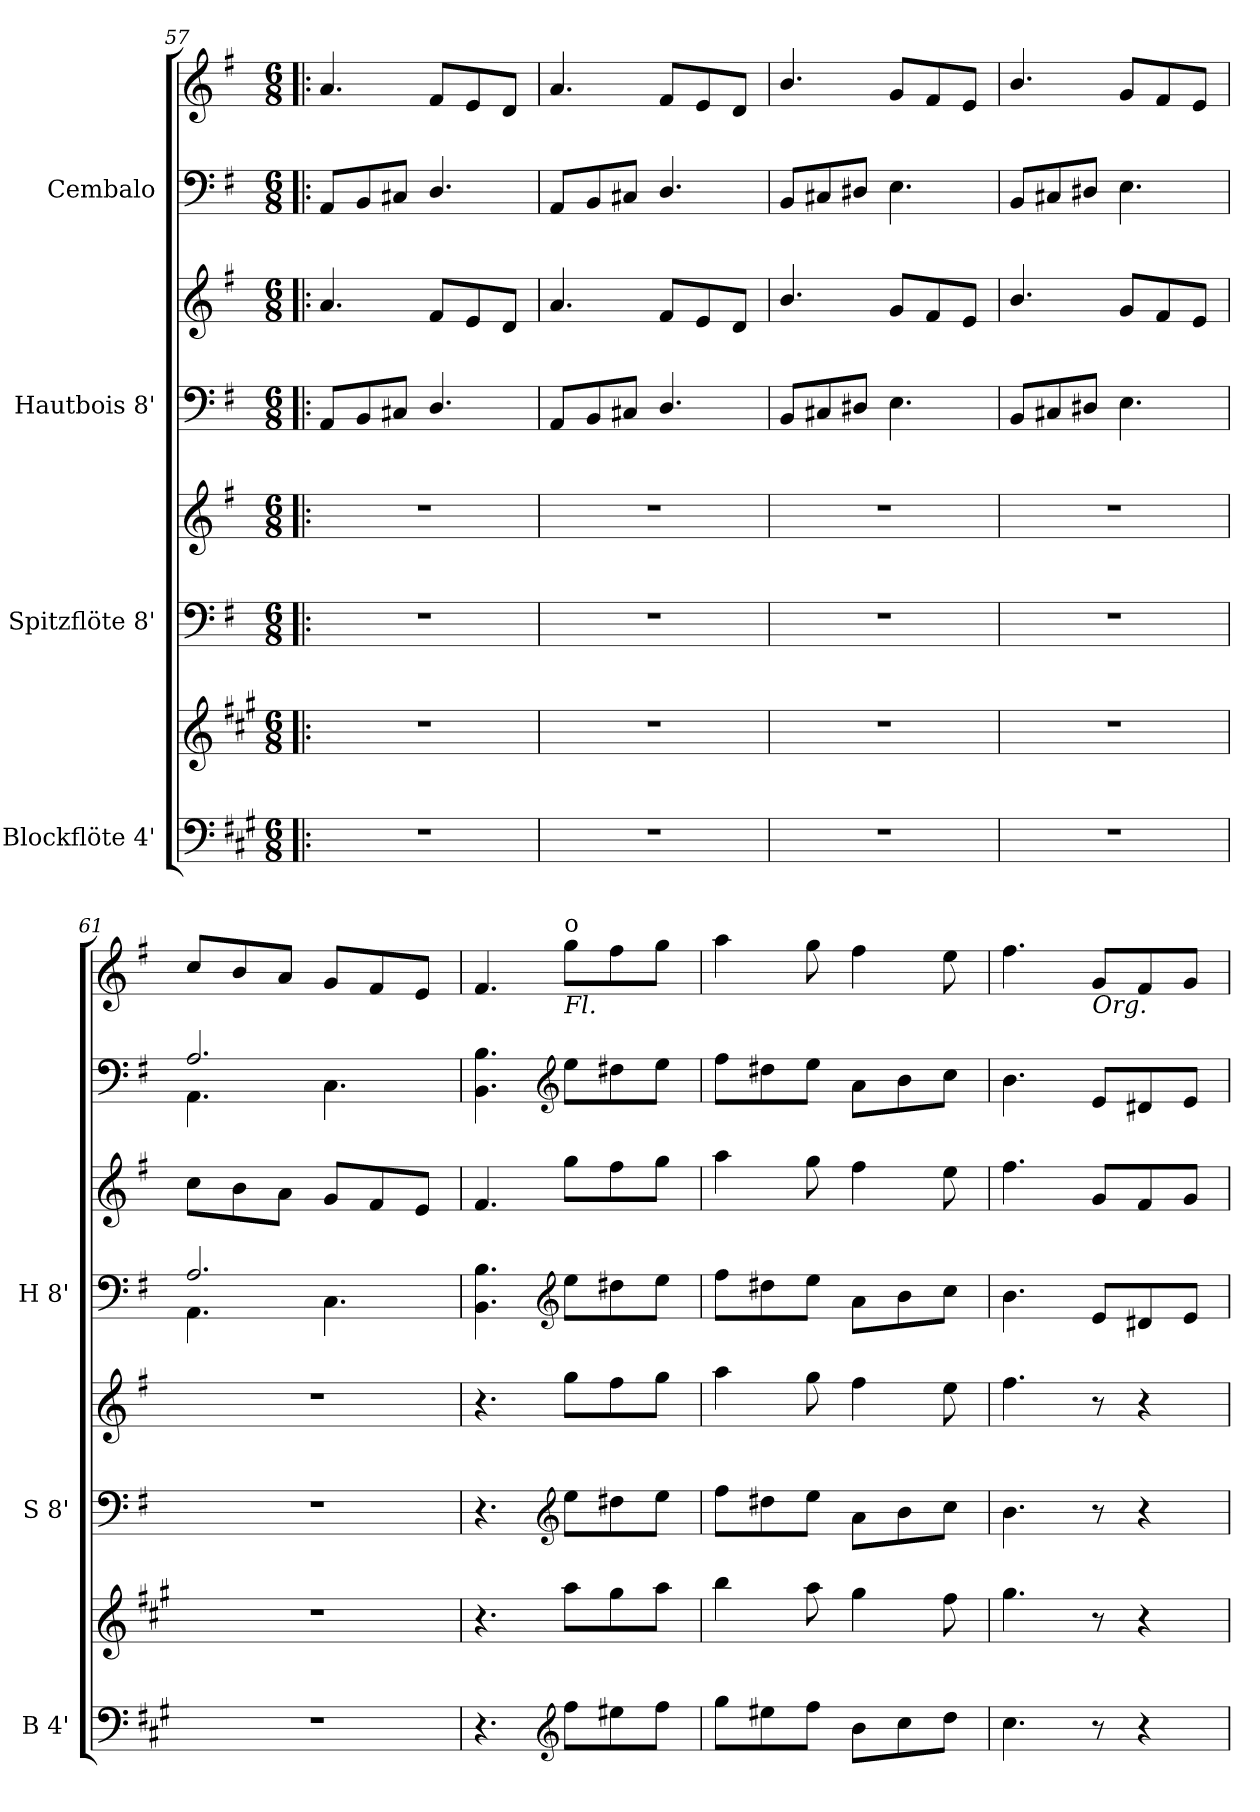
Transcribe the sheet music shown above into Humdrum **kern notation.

**kern	**kern	**kern	**kern	**kern	**kern	**kern	**kern
*part4	*part4	*part3	*part3	*part2	*part2	*part1	*part1
*staff8	*staff7	*staff6	*staff5	*staff4	*staff3	*staff2	*staff1
*I"Blockflöte 4'	*	*I"Spitzflöte 8'	*	*I"Hautbois 8'	*	*I"Cembalo	*
*I'B 4'	*	*I'S 8'	*	*I'H 8'	*	*	*
!!LO:PB:g=z
*clefF4	*clefG2	*clefF4	*clefG2	*clefF4	*clefG2	*clefF4	*clefG2
*ITrd1c2	*ITrd1c2	*	*	*	*	*	*
*k[f#]	*k[f#]	*k[f#]	*k[f#]	*k[f#]	*k[f#]	*k[f#]	*k[f#]
*M6/8	*M6/8	*M6/8	*M6/8	*M6/8	*M6/8	*M6/8	*M6/8
=57!|:	=57!|:	=57!|:	=57!|:	=57!|:	=57!|:	=57!|:	=57!|:
2.r	2.r	2.r	2.r	8AA/L	4.a/	8AA/L	4.a/
.	.	.	.	8BB/	.	8BB/	.
.	.	.	.	8C#X/J	.	8C#X/J	.
.	.	.	.	4.D/	8f#/L	4.D/	8f#/L
.	.	.	.	.	8e/	.	8e/
.	.	.	.	.	8d/J	.	8d/J
=58	=58	=58	=58	=58	=58	=58	=58
2.r	2.r	2.r	2.r	8AA/L	4.a/	8AA/L	4.a/
.	.	.	.	8BB/	.	8BB/	.
.	.	.	.	8C#X/J	.	8C#X/J	.
.	.	.	.	4.D/	8f#/L	4.D/	8f#/L
.	.	.	.	.	8e/	.	8e/
.	.	.	.	.	8d/J	.	8d/J
=59	=59	=59	=59	=59	=59	=59	=59
2.r	2.r	2.r	2.r	8BB/L	4.b/	8BB/L	4.b/
.	.	.	.	8C#X/	.	8C#X/	.
.	.	.	.	8D#X/J	.	8D#X/J	.
.	.	.	.	4.E\	8g/L	4.E\	8g/L
.	.	.	.	.	8f#/	.	8f#/
.	.	.	.	.	8e/J	.	8e/J
=60	=60	=60	=60	=60	=60	=60	=60
2.r	2.r	2.r	2.r	8BB/L	4.b/	8BB/L	4.b/
.	.	.	.	8C#X/	.	8C#X/	.
.	.	.	.	8D#X/J	.	8D#X/J	.
.	.	.	.	4.E\	8g/L	4.E\	8g/L
.	.	.	.	.	8f#/	.	8f#/
.	.	.	.	.	8e/J	.	8e/J
!!LO:LB:g=z
=61	=61	=61	=61	=61	=61	=61	=61
*	*	*	*	*^	*	*^	*
2.r	2.r	2.r	2.r	2.A/	4.AA\	8cc\L	2.A/	4.AA\	8cc/L
.	.	.	.	.	.	8b\	.	.	8b/
.	.	.	.	.	.	8a\J	.	.	8a/J
.	.	.	.	.	4.C\	8g/L	.	4.C\	8g/L
.	.	.	.	.	.	8f#/	.	.	8f#/
.	.	.	.	.	.	8e/J	.	.	8e/J
*	*	*	*	*v	*v	*	*v	*v	*
=62	=62	=62	=62	=62	=62	=62	=62
4.r	4.r	4.r	4.r	4.BB\ 4.B\	4.f#/	4.BB\ 4.B\	4.f#/
*clefG2	*	*clefG2	*	*clefG2	*	*clefG2	*
!	!	!	!	!	!	!	!LO:TX:b:i:t=Fl.
!	!	!	!	!	!	!	!LO:TX:t=o
8ee\L	8gg\L	8ee\L	8gg\L	8ee\L	8gg\L	8ee\L	8gg\L
8dd#X\	8ff#\	8dd#X\	8ff#\	8dd#X\	8ff#\	8dd#X\	8ff#\
8ee\J	8gg\J	8ee\J	8gg\J	8ee\J	8gg\J	8ee\J	8gg\J
=63	=63	=63	=63	=63	=63	=63	=63
8ff#\L	4aa\	8ff#\L	4aa\	8ff#\L	4aa\	8ff#\L	4aa\
8dd#X\	.	8dd#X\	.	8dd#X\	.	8dd#X\	.
8ee\J	8gg\	8ee\J	8gg\	8ee\J	8gg\	8ee\J	8gg\
8a\L	4ff#\	8a\L	4ff#\	8a\L	4ff#\	8a\L	4ff#\
8b\	.	8b\	.	8b\	.	8b\	.
8cc\J	8ee\	8cc\J	8ee\	8cc\J	8ee\	8cc\J	8ee\
=64	=64	=64	=64	=64	=64	=64	=64
4.b\	4.ff#\	4.b\	4.ff#\	4.b\	4.ff#\	4.b\	4.ff#\
!	!	!	!	!	!	!	!LO:TX:b:i:t=Org.
8r	8r	8r	8r	8e/L	8g/L	8e/L	8g/L
4r	4r	4r	4r	8d#X/	8f#/	8d#X/	8f#/
.	.	.	.	8e/J	8g/J	8e/J	8g/J
=	=	=	=	=	=	=	=
*-	*-	*-	*-	*-	*-	*-	*-
